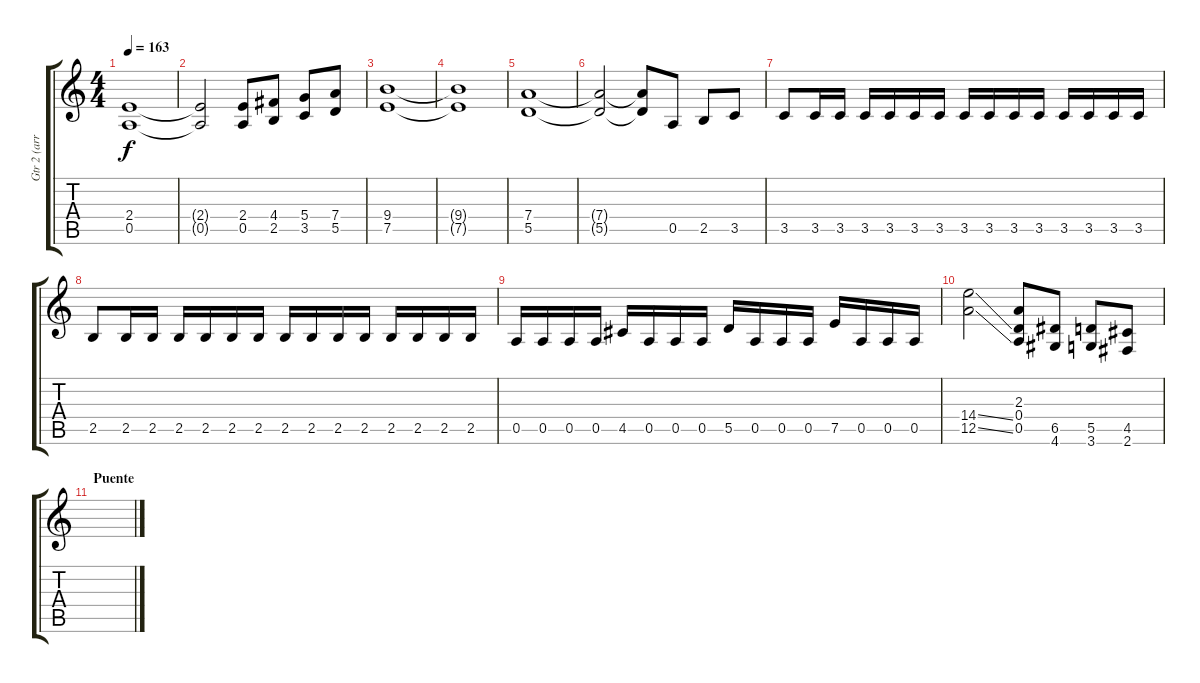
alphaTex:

\track ("Gtr 2 (arreglos y base)" "Gtr 2 (arr") {instrument distortionguitar}
\staff {score tabs}
\tuning (E4 B3 G3 D3 A2 E2) {hide}
\ts (4 4)
\tempo 163
\clef g2
\ks c
(2.4 0.5).1{dy f} |
(2.4{t} 0.5{t}).2 (2.4 0.5).8 (4.4 2.5).8 (5.4 3.5).8 (7.4 5.5).8 |
(9.4 7.5).1 |
(9.4{t} 7.5{t}).1 |
(7.4 5.5).1 |
(7.4{t} 5.5{t}).2 (7.4{t} 5.5{t}).8 0.5.8 2.5.8 3.5.8 |
3.5.8 3.5.16 3.5.16 3.5.16 3.5.16 3.5.16 3.5.16 3.5.16 3.5.16 3.5.16 3.5.16 3.5.16 3.5.16 3.5.16 3.5.16 |
2.5.8 2.5.16 2.5.16 2.5.16 2.5.16 2.5.16 2.5.16 2.5.16 2.5.16 2.5.16 2.5.16 2.5.16 2.5.16 2.5.16 2.5.16 |
0.5.16 0.5.16 0.5.16 0.5.16 4.5.16 0.5.16 0.5.16 0.5.16 5.5.16 0.5.16 0.5.16 0.5.16 7.5.16 0.5.16 0.5.16 0.5.16 |
(14.4{ss} 12.5{ss}).2 (2.3 0.4 0.5).8 (6.5 4.6).8 (5.5 3.6).8 (4.5 2.6).8 |
\section ("" "Puente")
